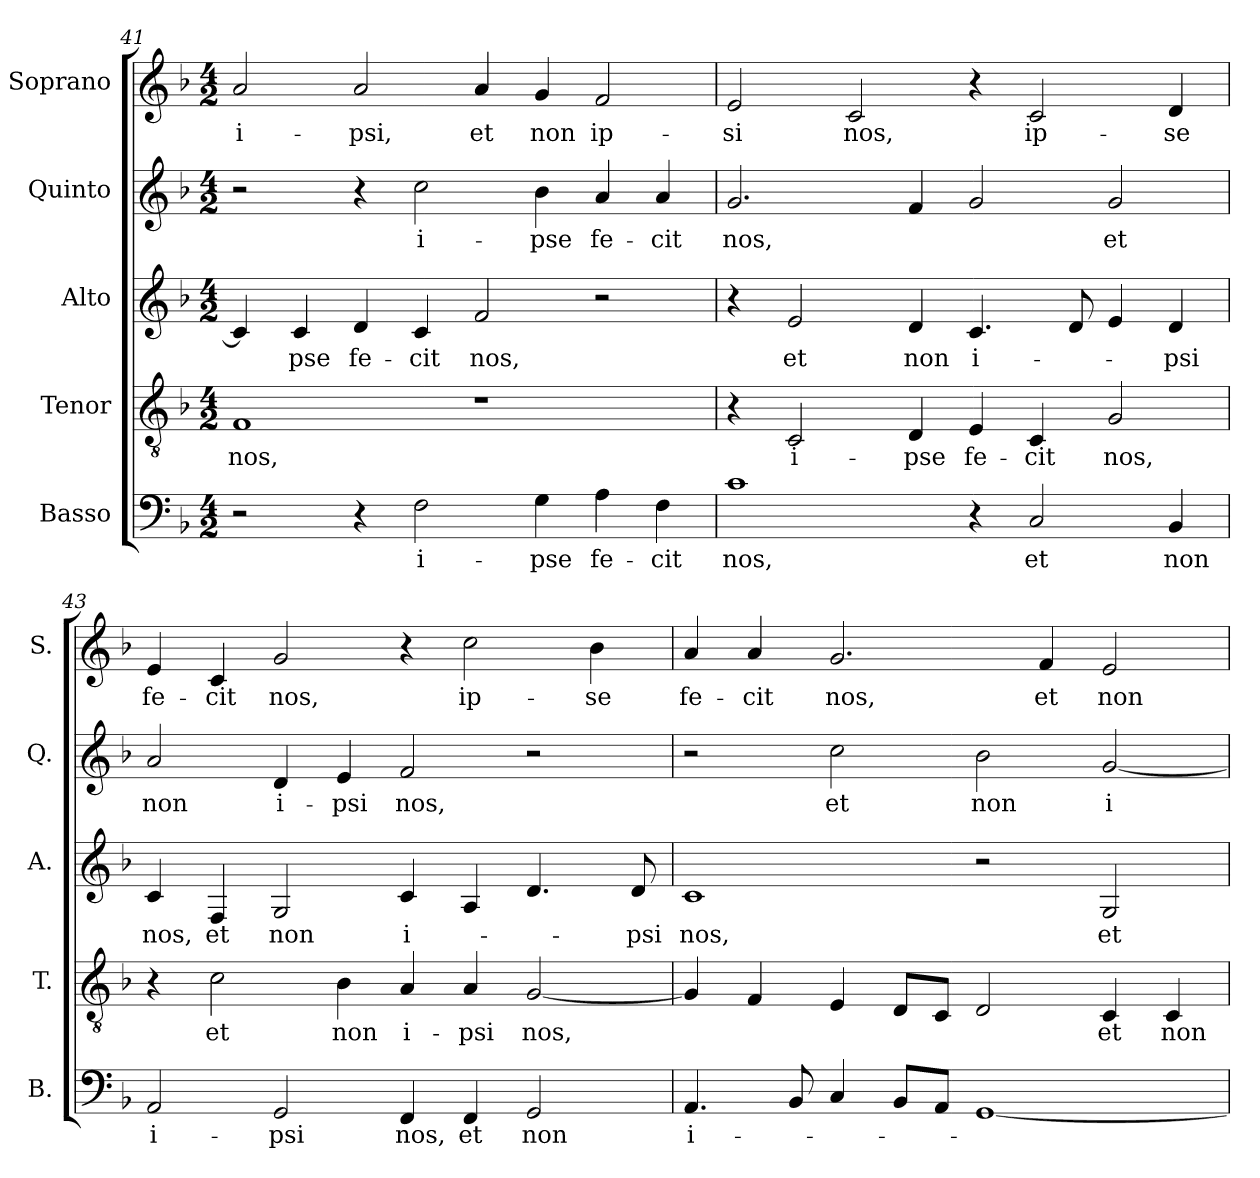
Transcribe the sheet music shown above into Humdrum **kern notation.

**kern	**text	**kern	**text	**kern	**text	**kern	**text	**kern	**text
*part5	*part5	*part4	*part4	*part3	*part3	*part2	*part2	*part1	*part1
*staff5	*staff5	*staff4	*staff4	*staff3	*staff3	*staff2	*staff2	*staff1	*staff1
*I"Basso	*	*I"Tenor	*	*I"Alto	*	*I"Quinto	*	*I"Soprano	*
*I'B.	*	*I'T.	*	*I'A.	*	*I'Q.	*	*I'S.	*
*clefF4	*	*clefGv2	*	*clefG2	*	*clefG2	*	*clefG2	*
*	*	*ITrd7c12	*	*	*	*	*	*	*
*k[b-]	*	*k[b-]	*	*k[b-]	*	*k[b-]	*	*k[b-]	*
*F:	*	*F:	*	*F:	*	*F:	*	*F:	*
*M4/2	*	*M4/2	*	*M4/2	*	*M4/2	*	*M4/2	*
=41	=41	=41	=41	=41	=41	=41	=41	=41	=41
!	!	!	!LO:LY:b:color=#000000	!	!	!	!	!	!
!	!	!	!	!	!	!	!	!	!LO:LY:b:color=#000000
2r	.	1FFi	nos,	4ci/]	.	2r	.	2ai/	i-
!	!	!	!	!	!LO:LY:b:color=#000000	!	!	!	!
.	.	.	.	4ci/	-pse	.	.	.	.
!	!	!	!	!	!LO:LY:b:color=#000000	!	!	!	!
!	!	!	!	!	!	!	!	!	!LO:LY:b:color=#000000
4r	.	.	.	4di/	fe-	4r	.	2ai/	-psi,
!	!LO:LY:b:color=#000000	!	!	!	!	!	!	!	!
!	!	!	!	!	!LO:LY:b:color=#000000	!	!	!	!
!	!	!	!	!	!	!	!LO:LY:b:color=#000000	!	!
2Fi\	i-	.	.	4ci/	-cit	2cci\	i-	.	.
!	!	!	!	!	!LO:LY:b:color=#000000	!	!	!	!
!	!	!	!	!	!	!	!	!	!LO:LY:b:color=#000000
.	.	1r	.	2fi/	nos,	.	.	4ai/	et
!	!LO:LY:b:color=#000000	!	!	!	!	!	!	!	!
!	!	!	!	!	!	!	!LO:LY:b:color=#000000	!	!
!	!	!	!	!	!	!	!	!	!LO:LY:b:color=#000000
4Gi\	-pse	.	.	.	.	4b-i\	-pse	4gi/	non
!	!LO:LY:b:color=#000000	!	!	!	!	!	!	!	!
!	!	!	!	!	!	!	!LO:LY:b:color=#000000	!	!
!	!	!	!	!	!	!	!	!	!LO:LY:b:color=#000000
4Ai\	fe-	.	.	2r	.	4ai/	fe-	2fi/	ip-
!	!LO:LY:b:color=#000000	!	!	!	!	!	!	!	!
!	!	!	!	!	!	!	!LO:LY:b:color=#000000	!	!
4Fi\	-cit	.	.	.	.	4ai/	-cit	.	.
!!LO:PB:g=z
=42	=42	=42	=42	=42	=42	=42	=42	=42	=42
!	!LO:LY:b:color=#000000	!	!	!	!	!	!	!	!
!	!	!	!	!	!	!	!LO:LY:b:color=#000000	!	!
!	!	!	!	!	!	!	!	!	!LO:LY:b:color=#000000
1ci	nos,	4r	.	4r	.	2.gi/	nos,	2ei/	-si
!	!	!	!LO:LY:b:color=#000000	!	!	!	!	!	!
!	!	!	!	!	!LO:LY:b:color=#000000	!	!	!	!
.	.	2CCi/	i-	2ei/	et	.	.	.	.
!	!	!	!	!	!	!	!	!	!LO:LY:b:color=#000000
.	.	.	.	.	.	.	.	2ci/	nos,
!	!	!	!LO:LY:b:color=#000000	!	!	!	!	!	!
!	!	!	!	!	!LO:LY:b:color=#000000	!	!	!	!
.	.	4DDi/	-pse	4di/	non	4fi/	.	.	.
!	!	!	!LO:LY:b:color=#000000	!	!	!	!	!	!
!	!	!	!	!	!LO:LY:b:color=#000000	!	!	!	!
4r	.	4EEi/	fe-	4.ci/	i-	2gi/	.	4r	.
!	!LO:LY:b:color=#000000	!	!	!	!	!	!	!	!
!	!	!	!LO:LY:b:color=#000000	!	!	!	!	!	!
!	!	!	!	!	!	!	!	!	!LO:LY:b:color=#000000
2Ci/	et	4CCi/	-cit	.	.	.	.	2ci/	ip-
.	.	.	.	8di/	.	.	.	.	.
!	!	!	!LO:LY:b:color=#000000	!	!	!	!	!	!
!	!	!	!	!	!	!	!LO:LY:b:color=#000000	!	!
.	.	2GGi/	nos,	4ei/	.	2gi/	et	.	.
!	!LO:LY:b:color=#000000	!	!	!	!	!	!	!	!
!	!	!	!	!	!LO:LY:b:color=#000000	!	!	!	!
!	!	!	!	!	!	!	!	!	!LO:LY:b:color=#000000
4BB-i/	non	.	.	4di/	-psi	.	.	4di/	-se
=43	=43	=43	=43	=43	=43	=43	=43	=43	=43
!	!LO:LY:b:color=#000000	!	!	!	!	!	!	!	!
!	!	!	!	!	!LO:LY:b:color=#000000	!	!	!	!
!	!	!	!	!	!	!	!LO:LY:b:color=#000000	!	!
!	!	!	!	!	!	!	!	!	!LO:LY:b:color=#000000
2AAi/	i-	4r	.	4ci/	nos,	2ai/	non	4ei/	fe-
!	!	!	!LO:LY:b:color=#000000	!	!	!	!	!	!
!	!	!	!	!	!LO:LY:b:color=#000000	!	!	!	!
!	!	!	!	!	!	!	!	!	!LO:LY:b:color=#000000
.	.	2Ci\	et	4Fi/	et	.	.	4ci/	-cit
!	!LO:LY:b:color=#000000	!	!	!	!	!	!	!	!
!	!	!	!	!	!LO:LY:b:color=#000000	!	!	!	!
!	!	!	!	!	!	!	!LO:LY:b:color=#000000	!	!
!	!	!	!	!	!	!	!	!	!LO:LY:b:color=#000000
2GGi/	-psi	.	.	2Gi/	non	4di/	i-	2gi/	nos,
!	!	!	!LO:LY:b:color=#000000	!	!	!	!	!	!
!	!	!	!	!	!	!	!LO:LY:b:color=#000000	!	!
.	.	4BB-i\	non	.	.	4ei/	-psi	.	.
!	!LO:LY:b:color=#000000	!	!	!	!	!	!	!	!
!	!	!	!LO:LY:b:color=#000000	!	!	!	!	!	!
!	!	!	!	!	!LO:LY:b:color=#000000	!	!	!	!
!	!	!	!	!	!	!	!LO:LY:b:color=#000000	!	!
4FFi/	nos,	4AAi/	i-	4ci/	i-	2fi/	nos,	4r	.
!	!LO:LY:b:color=#000000	!	!	!	!	!	!	!	!
!	!	!	!LO:LY:b:color=#000000	!	!	!	!	!	!
!	!	!	!	!	!	!	!	!	!LO:LY:b:color=#000000
4FFi/	et	4AAi/	-psi	4Ai/	.	.	.	2cci\	ip-
!	!LO:LY:b:color=#000000	!	!	!	!	!	!	!	!
!	!	!	!LO:LY:b:color=#000000	!	!	!	!	!	!
2GGi/	non	[2GGi/	nos,	4.di/	.	2r	.	.	.
!	!	!	!	!	!	!	!	!	!LO:LY:b:color=#000000
.	.	.	.	.	.	.	.	4b-i\	-se
!	!	!	!	!	!LO:LY:b:color=#000000	!	!	!	!
.	.	.	.	8di/	-psi	.	.	.	.
=44	=44	=44	=44	=44	=44	=44	=44	=44	=44
!	!LO:LY:b:color=#000000	!	!	!	!	!	!	!	!
!	!	!	!	!	!LO:LY:b:color=#000000	!	!	!	!
!	!	!	!	!	!	!	!	!	!LO:LY:b:color=#000000
4.AAi/	i-	4GGi/]	.	1ci	nos,	2r	.	4ai/	fe-
!	!	!	!	!	!	!	!	!	!LO:LY:b:color=#000000
.	.	4FFi/	.	.	.	.	.	4ai/	-cit
8BB-i/	.	.	.	.	.	.	.	.	.
!	!	!	!	!	!	!	!LO:LY:b:color=#000000	!	!
!	!	!	!	!	!	!	!	!	!LO:LY:b:color=#000000
4Ci/	.	4EEi/	.	.	.	2cci\	et	2.gi/	nos,
8BB-i/L	.	8DDi/L	.	.	.	.	.	.	.
8AAi/J	.	8CCi/J	.	.	.	.	.	.	.
!	!	!	!	!	!	!	!LO:LY:b:color=#000000	!	!
[1GGi	.	2DDi/	.	2r	.	2b-i\	non	.	.
!	!	!	!	!	!	!	!	!	!LO:LY:b:color=#000000
.	.	.	.	.	.	.	.	4fi/	et
!	!	!	!LO:LY:b:color=#000000	!	!	!	!	!	!
!	!	!	!	!	!LO:LY:b:color=#000000	!	!	!	!
!	!	!	!	!	!	!	!LO:LY:b:color=#000000	!	!
!	!	!	!	!	!	!	!	!	!LO:LY:b:color=#000000
.	.	4CCi/	et	2Gi/	et	[2gi/	i-	2ei/	non
!	!	!	!LO:LY:b:color=#000000	!	!	!	!	!	!
.	.	4CCi/	non	.	.	.	.	.	.
=	=	=	=	=	=	=	=	=	=
*-	*-	*-	*-	*-	*-	*-	*-	*-	*-
